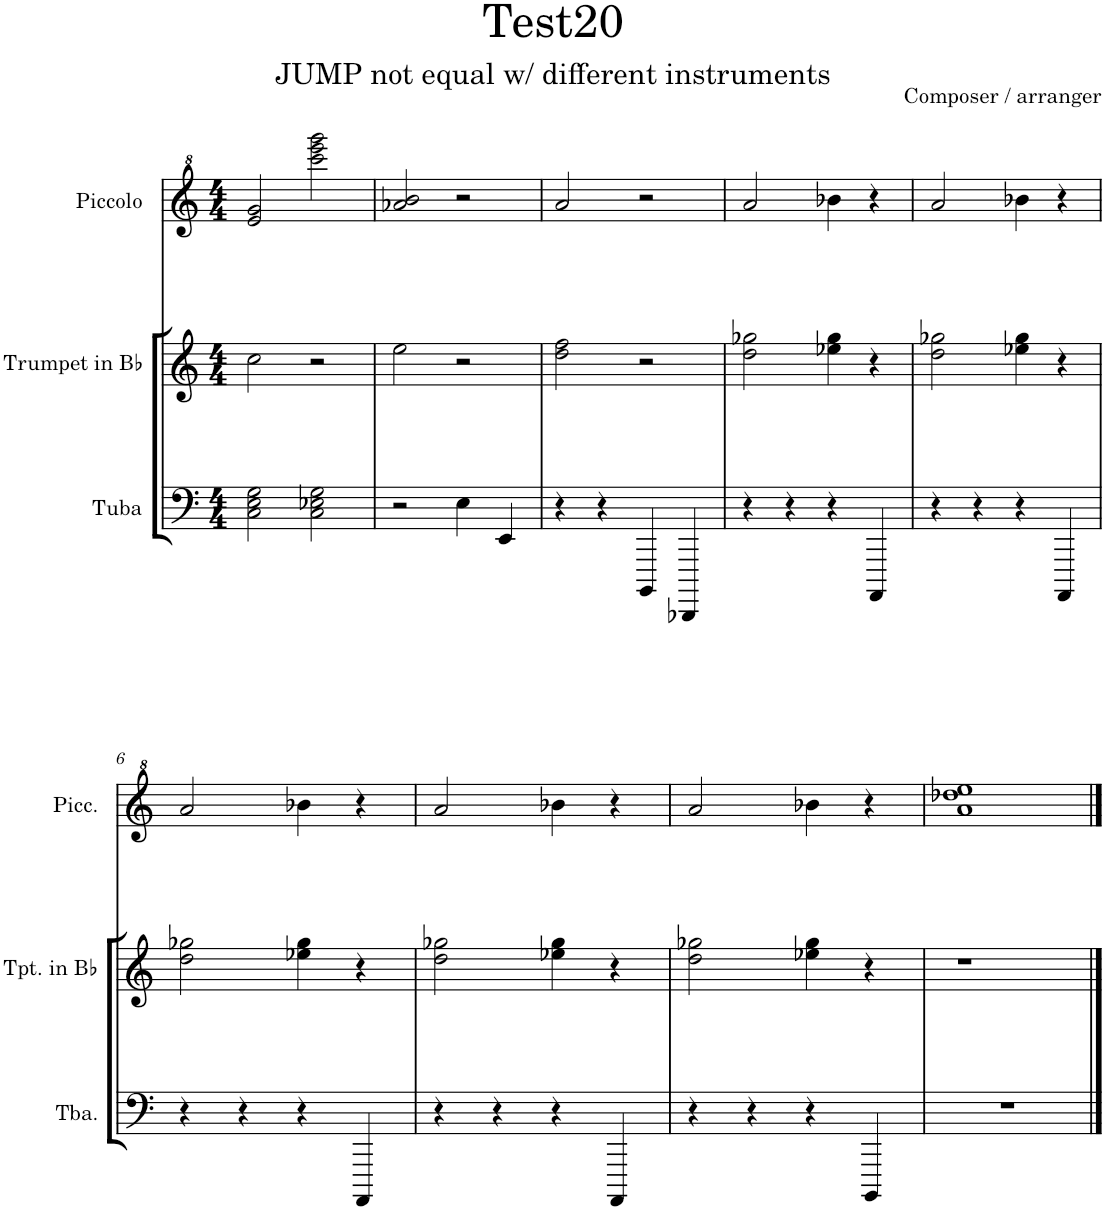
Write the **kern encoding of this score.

**kern	**kern	**kern
*part3	*part2	*part1
*staff3	*staff2	*staff1
*I"Tuba	*I"Trumpet in Bb	*I"Piccolo
*I'Tba.	*I'Tpt. in Bb	*I'Picc.
*clefF4	*clefG2	*clefG^2
*	*Trd1c2	*Trd-7c-12
*k[]	*k[]	*k[]
*M4/4	*M4/4	*M4/4
=1	=1	=1
2C\ 2E\ 2G\	2cc\	2ee/ 2gg/
2C\ 2E-X\ 2G\	2r	2cccc\ 2eeee\ 2gggg\
=2	=2	=2
2r	2ee\	2aa-X/ 2bb/
4E\	2r	2r
4EE/	.	.
=3	=3	=3
4r	2dd\ 2ff\	2aa/
4r	.	.
4BBBB/	2r	2r
4DDDD-X/	.	.
=4	=4	=4
4r	2dd\ 2gg-X\	2aa/
4r	.	.
4r	4ee-X\ 4gg-\	4bb-X\
4AAAA/	4r	4r
=5	=5	=5
4r	2dd\ 2gg-X\	2aa/
4r	.	.
4r	4ee-X\ 4gg-\	4bb-X\
4AAAA/	4r	4r
!!LO:LB:g=z
=6	=6	=6
4r	2dd\ 2gg-X\	2aa/
4r	.	.
4r	4ee-X\ 4gg-\	4bb-X\
4AAAA/	4r	4r
=7	=7	=7
4r	2dd\ 2gg-X\	2aa/
4r	.	.
4r	4ee-X\ 4gg-\	4bb-X\
4AAAA/	4r	4r
=8	=8	=8
4r	2dd\ 2gg-X\	2aa/
4r	.	.
4r	4ee-X\ 4gg-\	4bb-X\
4BBBB/	4r	4r
=9	=9	=9
1r	1r	1aa 1ddd-X 1eee
==	==	==
*-	*-	*-
